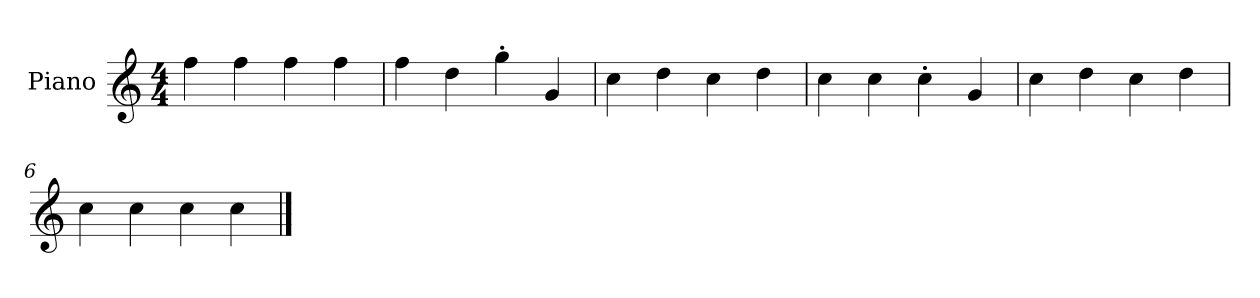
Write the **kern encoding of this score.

**kern
*part1
*staff1
*I"Piano
*I'P-no
*clefG2
*k[]
*M4/4
*MM90
=1
4ff\
4ff\
4ff\
4ff\
=2
4ff\
4dd\
4gg'\
4g/
=3
4cc\
4dd\
4cc\
4dd\
=4
4cc\
4cc\
4cc'\
4g/
=5
4cc\
4dd\
4cc\
4dd\
=6
4cc\
4cc\
4cc\
4cc\
==
*-
